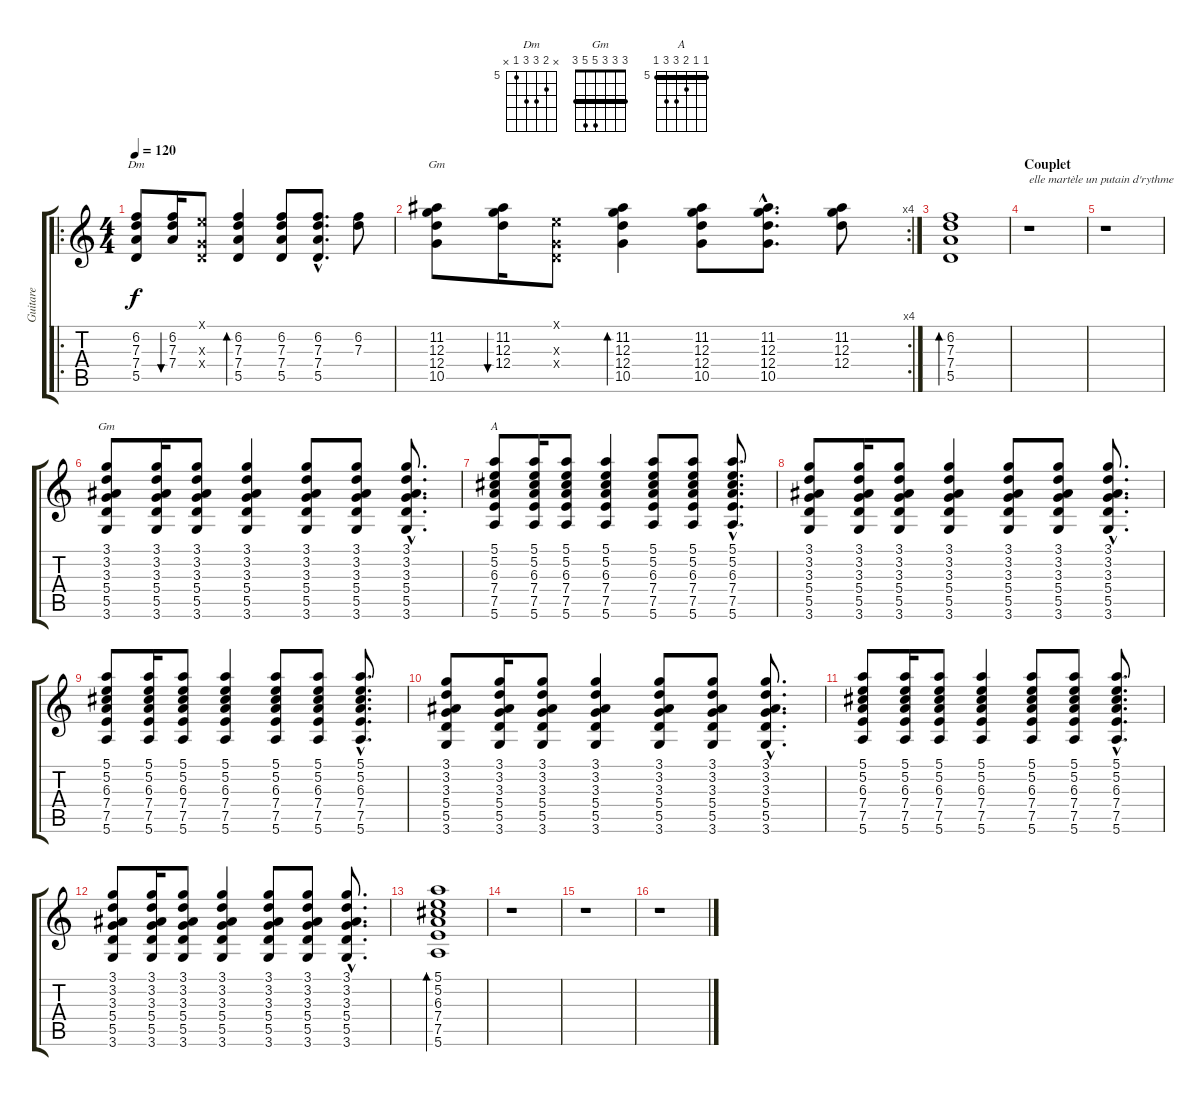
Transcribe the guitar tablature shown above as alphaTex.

\track ("Guitare" "Guitare") {instrument acousticguitarsteel}
\staff {score tabs}
\tuning (E4 B3 G3 D3 A2 E2) {hide}
\chord ("Dm" x 6 7 7 5 x) {firstfret 5}
\chord ("Gm" x 11 12 12 10 x) {firstfret 10}
\chord ("Gm" 3 3 3 5 5 3) {barre 3}
\chord ("A" 5 5 6 7 7 5) {firstfret 5 barre 5}
\ro
\ts (4 4)
\tempo 120
\clef g2
\ks c
(6.2 7.3 7.4 5.5).8{ch "Dm" dy f} (6.2 7.3 7.4).16{bu 60} (0.1{x} 0.3{x} 0.4{x}).8 (6.2 7.3 7.4 5.5).4{bd 120} (6.2 7.3 7.4 5.5).8 (6.2{hac} 7.3{hac} 7.4{hac} 5.5{hac}).8{d} (6.2 7.3).8 |
\rc 4
(11.2 12.3 12.4 10.5).8{ch "Gm"} (11.2 12.3 12.4).16{bu 60} (0.1{x} 0.3{x} 0.4{x}).8 (11.2 12.3 12.4 10.5).4{bd 120} (11.2 12.3 12.4 10.5).8 (11.2{hac} 12.3{hac} 12.4{hac} 10.5{hac}).8{d} (11.2 12.3 12.4).8 |
(6.2 7.3 7.4 5.5).1{bd 240} |
\section ("" "Couplet ")
r.1{txt "elle martèle un putain d'rythme"} |
r.1 |
(3.1 3.2 3.3 5.4 5.5 3.6).8{ch "Gm"} (3.1 3.2 3.3 5.4 5.5 3.6).16 (3.1 3.2 3.3 5.4 5.5 3.6).8 (3.1 3.2 3.3 5.4 5.5 3.6).4 (3.1 3.2 3.3 5.4 5.5 3.6).8 (3.1 3.2 3.3 5.4 5.5 3.6).8 (3.1{hac} 3.2{hac} 3.3{hac} 5.4{hac} 5.5{hac} 3.6{hac}).8{d} |
(5.1 5.2 6.3 7.4 7.5 5.6).8{ch "A"} (5.1 5.2 6.3 7.4 7.5 5.6).16 (5.1 5.2 6.3 7.4 7.5 5.6).8 (5.1 5.2 6.3 7.4 7.5 5.6).4 (5.1 5.2 6.3 7.4 7.5 5.6).8 (5.1 5.2 6.3 7.4 7.5 5.6).8 (5.1{hac} 5.2{hac} 6.3{hac} 7.4{hac} 7.5{hac} 5.6{hac}).8{d} |
(3.1 3.2 3.3 5.4 5.5 3.6).8 (3.1 3.2 3.3 5.4 5.5 3.6).16 (3.1 3.2 3.3 5.4 5.5 3.6).8 (3.1 3.2 3.3 5.4 5.5 3.6).4 (3.1 3.2 3.3 5.4 5.5 3.6).8 (3.1 3.2 3.3 5.4 5.5 3.6).8 (3.1{hac} 3.2{hac} 3.3{hac} 5.4{hac} 5.5{hac} 3.6{hac}).8{d} |
(5.1 5.2 6.3 7.4 7.5 5.6).8 (5.1 5.2 6.3 7.4 7.5 5.6).16 (5.1 5.2 6.3 7.4 7.5 5.6).8 (5.1 5.2 6.3 7.4 7.5 5.6).4 (5.1 5.2 6.3 7.4 7.5 5.6).8 (5.1 5.2 6.3 7.4 7.5 5.6).8 (5.1{hac} 5.2{hac} 6.3{hac} 7.4{hac} 7.5{hac} 5.6{hac}).8{d} |
(3.1 3.2 3.3 5.4 5.5 3.6).8 (3.1 3.2 3.3 5.4 5.5 3.6).16 (3.1 3.2 3.3 5.4 5.5 3.6).8 (3.1 3.2 3.3 5.4 5.5 3.6).4 (3.1 3.2 3.3 5.4 5.5 3.6).8 (3.1 3.2 3.3 5.4 5.5 3.6).8 (3.1{hac} 3.2{hac} 3.3{hac} 5.4{hac} 5.5{hac} 3.6{hac}).8{d} |
(5.1 5.2 6.3 7.4 7.5 5.6).8 (5.1 5.2 6.3 7.4 7.5 5.6).16 (5.1 5.2 6.3 7.4 7.5 5.6).8 (5.1 5.2 6.3 7.4 7.5 5.6).4 (5.1 5.2 6.3 7.4 7.5 5.6).8 (5.1 5.2 6.3 7.4 7.5 5.6).8 (5.1{hac} 5.2{hac} 6.3{hac} 7.4{hac} 7.5{hac} 5.6{hac}).8{d} |
(3.1 3.2 3.3 5.4 5.5 3.6).8 (3.1 3.2 3.3 5.4 5.5 3.6).16 (3.1 3.2 3.3 5.4 5.5 3.6).8 (3.1 3.2 3.3 5.4 5.5 3.6).4 (3.1 3.2 3.3 5.4 5.5 3.6).8 (3.1 3.2 3.3 5.4 5.5 3.6).8 (3.1{hac} 3.2{hac} 3.3{hac} 5.4{hac} 5.5{hac} 3.6{hac}).8{d} |
(5.1 5.2 6.3 7.4 7.5 5.6).1{bd 240} |
r.1 |
r.1 |
r.1
